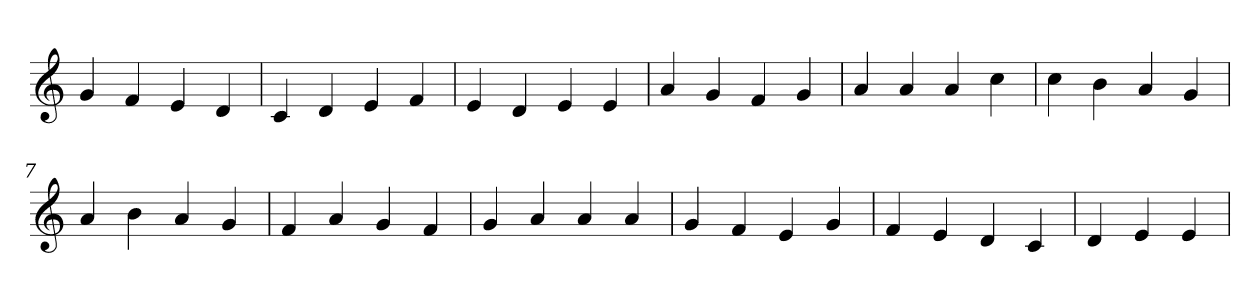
**kern
*part1
*staff1
*clefG2
=1
4g
4f
4e
4d
=2
4c
4d
4e
4f
=3
4e
4d
4e
4e
=4
4a
4g
4f
4g
=5
4a
4a
4a
4cc
=6
4cc
4b
4a
4g
=7
4a
4b
4a
4g
=8
4f
4a
4g
4f
=9
4g
4a
4a
4a
=10
4g
4f
4e
4g
=11
4f
4e
4d
4c
=12
4d
4e
4e
=
*-
